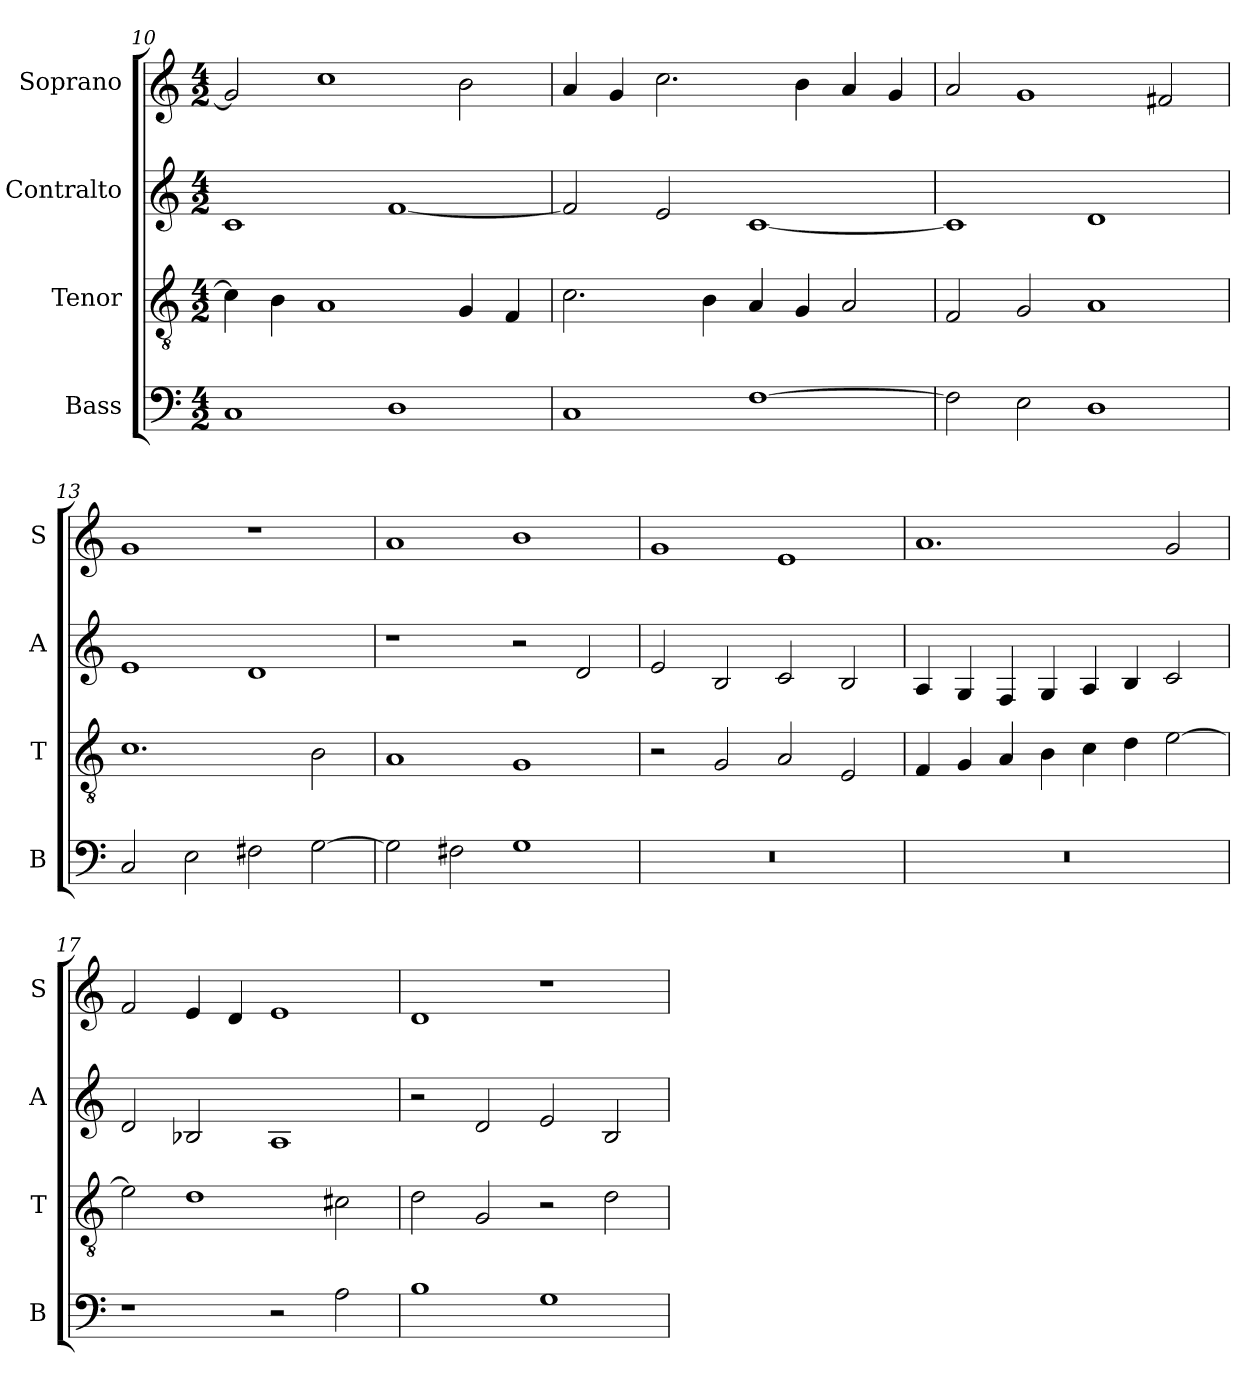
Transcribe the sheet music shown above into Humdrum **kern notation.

**kern	**kern	**kern	**kern
*part4	*part3	*part2	*part1
*staff4	*staff3	*staff2	*staff1
*I"Bass	*I"Tenor	*I"Contralto	*I"Soprano
*I'B	*I'T	*I'A	*I'S
*clefF4	*clefGv2	*clefG2	*clefG2
*k[]	*k[]	*k[]	*k[]
*G:mix	*G:mix	*G:mix	*G:mix
*M4/2	*M4/2	*M4/2	*M4/2
=10	=10	=10	=10
1C	4c]	1c	2g]
.	4B	.	.
.	1A	.	1cc
1D	.	[1f	.
.	4G	.	2b
.	4F	.	.
=11	=11	=11	=11
1C	2.c	2f]	4a
.	.	.	4g
.	.	2e	2.cc
.	4B	.	.
[1F	4A	[1c	.
.	4G	.	4b
.	2A	.	4a
.	.	.	4g
=12	=12	=12	=12
2F]	2F	1c]	2a
2E	2G	.	1g
1D	1A	1d	.
.	.	.	2f#X
=13	=13	=13	=13
2C	1.c	1e	1g
2E	.	.	.
2F#X	.	1d	1r
[2G	2B	.	.
=14	=14	=14	=14
2G]	1A	1r	1a
2F#X	.	.	.
1G	1G	2r	1b
.	.	2d	.
=15	=15	=15	=15
0r	2r	2e	1g
.	2G	2B	.
.	2A	2c	1e
.	2E	2B	.
=16	=16	=16	=16
0r	4F	4A	1.a
.	4G	4G	.
.	4A	4F	.
.	4B	4G	.
.	4c	4A	.
.	4d	4B	.
.	[2e	2c	2g
=17	=17	=17	=17
1r	2e]	2d	2f
.	1d	2B-X	4e
.	.	.	4d
2r	.	1A	1e
2A	2c#X	.	.
=18	=18	=18	=18
1B	2d	2r	1d
.	2G	2d	.
1G	2r	2e	1r
.	2d	2B	.
=	=	=	=
*-	*-	*-	*-
